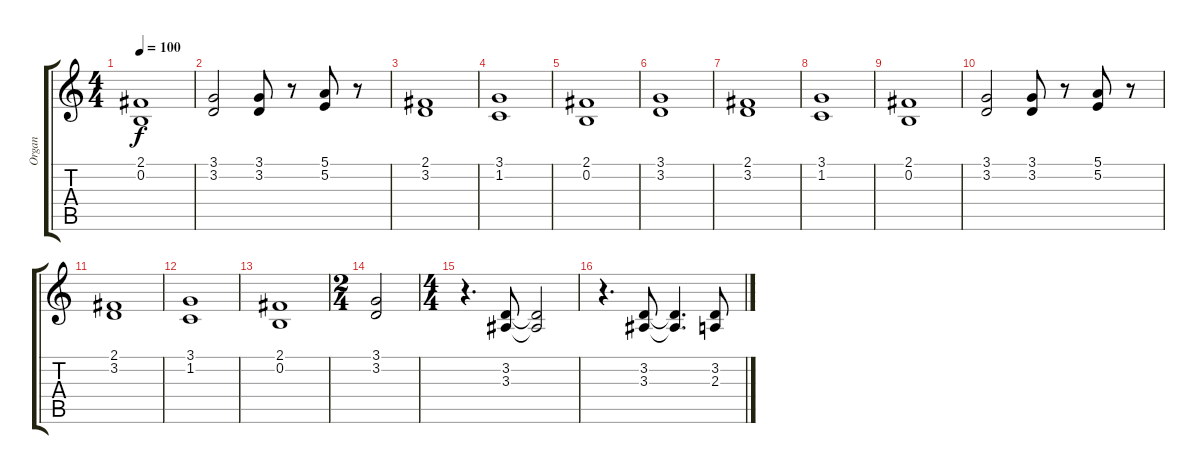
\track ("Organ" "Organ") {instrument drawbarorgan}
\staff {score tabs}
\tuning (E4 B3 G3 D3 A2 E2) {hide}
\ts (4 4)
\tempo 100
\clef g2
\ks c
(2.1 0.2).1{dy f} |
(3.1 3.2).2 (3.1 3.2).8 r.8 (5.1 5.2).8 r.8 |
(2.1 3.2).1 |
(3.1 1.2).1 |
(2.1 0.2).1 |
(3.1 3.2).1 |
(2.1 3.2).1 |
(3.1 1.2).1 |
(2.1 0.2).1 |
(3.1 3.2).2 (3.1 3.2).8 r.8 (5.1 5.2).8 r.8 |
(2.1 3.2).1 |
(3.1 1.2).1 |
(2.1 0.2).1 |
\ts (2 4)
(3.1 3.2).2 |
\ts (4 4)
r.4{d} (3.2 3.3).8 (3.2{t} 3.3{t}).2 |
r.4{d} (3.2 3.3).8 (3.2{t} 3.3{t}).4{d} (3.2 2.3).8
